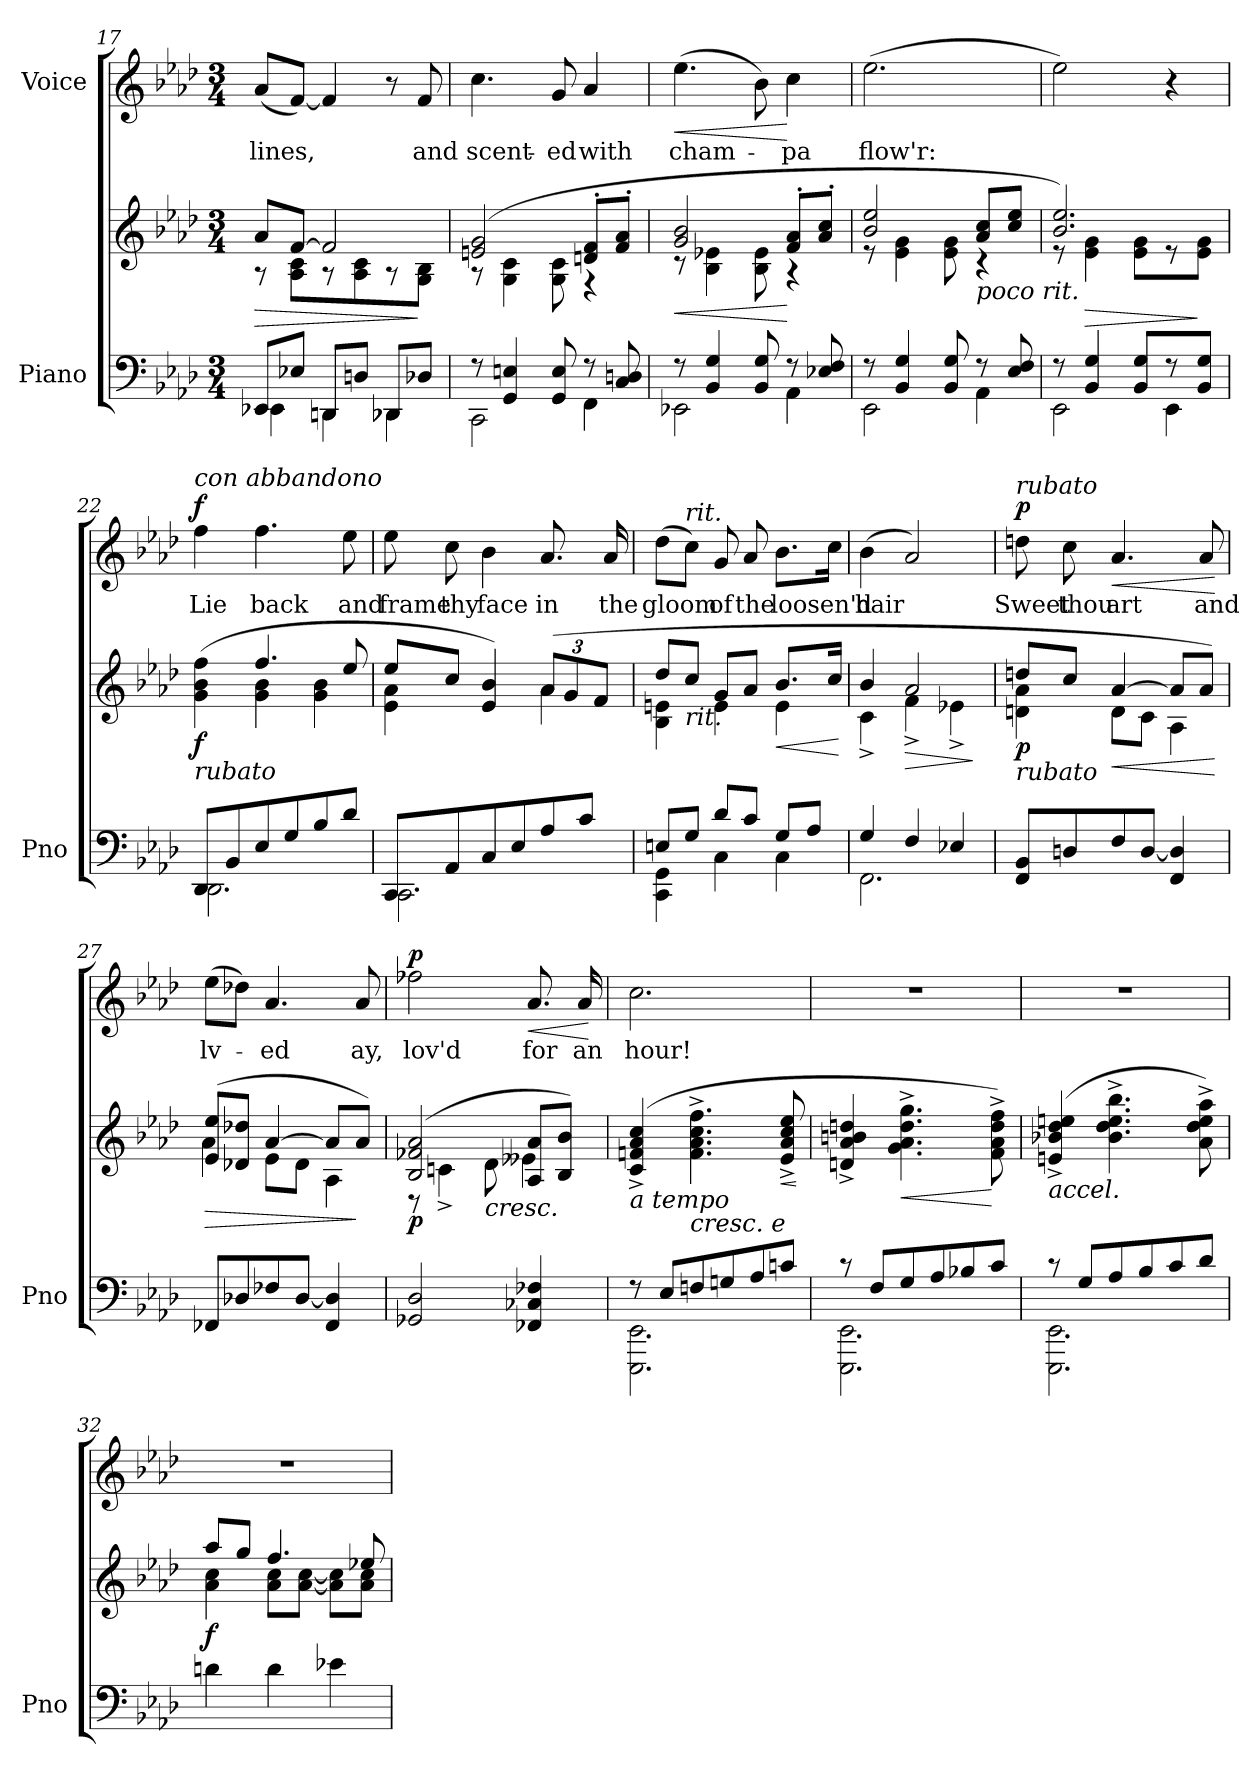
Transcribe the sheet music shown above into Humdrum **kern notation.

**kern	**kern	**dynam	**kern	**text	**dynam
*part2	*part2	*part2	*part1	*part1	*part1
*staff3	*staff2	*staff2/3	*staff1	*staff1	*staff1
*I"Piano	*	*	*I"Voice	*	*
*I'Pno	*	*	*	*	*
*clefF4	*clefG2	*	*clefG2	*	*
*k[b-e-a-d-]	*k[b-e-a-d-]	*	*k[b-e-a-d-]	*	*
*M3/4	*M3/4	*	*M3/4	*	*
=17	=17	=17	=17	=17	=17
*^	*	*	*	*	*
!	!	!	!LO:HP:b	!	!	!
*	*	*^	*	*	*	*
8EE-X/L	4EE-\	8a-/L	8r	>	(8a-/L	lines,	.
8E-X/J	.	[8f/J	8A-\ 8c\L	.	[8f/J)	.	.
8DDn/L	4DD\	2f/]	8r	.	4f/]	.	.
8Dn/J	.	.	8A-\ 8c\	.	.	.	.
8DD-X/L	4DD-\	.	8r	.	8r	.	.
8D-X/J	.	.	8G\ 8B-\J	]	8f/	and	.
=18	=18	=18	=18	=18	=18	=18	=18
8r	2CC\	(2en/ 2g/	8r	.	4.cc\	scent-	.
4GG/ 4En/	.	.	4G\ 4c\	.	.	.	.
8GG/ 8E/	.	.	8G\ 8c\	.	8g/	-ed	.
8r	4FF\	8dn/' 8f/'L	4r	.	4a-/	with	.
8C/ 8Dn/	.	8f/' 8a-/'J	.	.	.	.	.
=19	=19	=19	=19	=19	=19	=19	=19
!	!	!	!	!LO:HP:b	!	!	!LO:HP:b
8r	2EE-X\	2g/ 2b-/	8r	<	(4.ee-\	cham-	<
4BB-/ 4G/	.	.	4B-\ 4e-X\	.	.	.	.
8BB-/ 8G/	.	.	8B-\ 8e-\	.	8b-\)	.	.
8r	4AA-\	8f/' 8a-/'L	4r	[	4cc\	-pa	[
8E-X/ 8F/	.	8a-/' 8cc/'J	.	.	.	.	.
=20	=20	=20	=20	=20	=20	=20	=20
8r	2EE-\	2b-/ 2ee-/	8r	.	(2.ee-\	flow'r:	.
4BB-/ 4G/	.	.	4e-\ 4g\	.	.	.	.
8BB-/ 8G/	.	.	8e-\ 8g\	.	.	.	.
!	!	!LO:TX:b:i:t=poco rit.	!	!	!	!	!
8r	4AA-\	8a-/ 8cc/L	4r	.	.	.	.
8E-/ 8F/	.	8cc/ 8ee-/J	.	.	.	.	.
=21	=21	=21	=21	=21	=21	=21	=21
8r	2EE-\	2.b-/ 2.ee-/)	8r	.	2ee-\)	.	.
!	!	!	!	!LO:HP:b	!	!	!
4BB-/ 4G/	.	.	4e-\ 4g\	>	.	.	.
8BB-/ 8G/L	.	.	8e-\ 8g\L	.	.	.	.
8r	4EE-\	.	8r	.	4r	.	.
8BB-/ 8G/J	.	.	8e-\ 8g\J	]	.	.	.
=22	=22	=22	=22	=22	=22	=22	=22
!	!	!	!	!	!LO:TX:a:i:t=con abbandono	!	!
!	!	!LO:TX:b:i:t=rubato	!	!	!	!	!
!	!	!	!	!LO:DY:b	!	!	!LO:DY:a
8DD-/L	2.DD-\	(4g\ 4b-\ 4ff\	4ryy	f	4ff\	Lie	f
8BB-/	.	.	.	.	.	.	.
8E-/	.	4.ff/	4g\ 4b-\	.	4.ff\	back	.
8G/	.	.	.	.	.	.	.
8B-/	.	.	4g\ 4b-\	.	.	.	.
8d-/J	.	8ee-/	.	.	8ee-\	and	.
=23	=23	=23	=23	=23	=23	=23	=23
8CC/L	2.CC\	8ee-/L	4e-\ 4a-\	.	8ee-\	frame	.
8AA-/	.	8cc/J	.	.	8cc\	thy	.
8C/	.	4e-/ 4b-/)	4ryy	.	4b-\	face	.
8E-/	.	.	.	.	.	.	.
*	*	*Xbrackettup	*	*	*	*	*
8A-/	.	(12a-/L	4a-\	.	8.a-/	in	.
.	.	12g/	.	.	.	.	.
8c/J	.	.	.	.	.	.	.
.	.	12f/J	.	.	.	.	.
.	.	.	.	.	16a-/	the	.
=24	=24	=24	=24	=24	=24	=24	=24
8En/L	4CC\ 4GG\	8dd-/L	4B-\ 4en\	.	(8dd-\L	gloom	.
!	!	!	!	!	!LO:TX:a:i:t=rit.	!	!
!	!	!LO:TX:b:i:t=rit.	!	!	!	!	!
8G/J	.	8cc/J	.	.	8cc\J)	.	.
8d-/L	4C\	8g/L	4e\	.	8g/	of	.
8c/J	.	8a-/J	.	.	8a-/	the	.
!	!	!	!	!LO:HP:b	!	!	!
8G/L	4C\	8.b-/L	4e\	<	8.b-\L	loosen'd	.
8A-/J	.	.	.	.	.	.	.
.	.	16cc/Jk	.	.	16cc\Jk	.	.
*v	*v	*	*	*	*	*	*
*	*v	*v	*	*	*	*
.	.	[	.	.	.
=25	=25	=25	=25	=25	=25
*^	*^	*	*	*	*
4G/	2.FF\	4b-/	4c^\	.	(4b-\	hair	.
!	!	!	!	!LO:HP:b	!	!	!
4F/	.	2a-/	4f^\	>	2a-/)	.	.
4E-X/	.	.	4e-X^\	.	.	.	.
*v	*v	*	*	*	*	*	*
*	*v	*v	*	*	*	*
.	.	]	.	.	.
=26	=26	=26	=26	=26	=26
*	*^	*	*	*	*
!	!	!	!	!LO:TX:a:i:t=rubato	!	!
!	!LO:TX:b:i:t=rubato	!	!	!	!	!
!	!	!	!LO:DY:b	!	!	!LO:DY:a
8FF/ 8BB-/L	8ddn/L	4dn\ 4a-\	p	8ddn\	Sweet	p
8Dn/	8cc/J	.	.	8cc\	thou	.
!	!	!	!LO:HP:b	!	!	!LO:HP:b
8F/	[4a-/	8d\L	<	4.a-/	art	<
[>8D/J	.	8c\J	.	.	.	.
4FF/ 4D/]	8a-/L]	4A-\	.	.	.	.
.	8a-/J)	.	.	8a-/	and	.
*	*v	*v	*	*	*	*
.	.	[	.	.	[
=27	=27	=27	=27	=27	=27
!	!	!LO:HP:b	!	!	!
*	*^	*	*	*	*
8FF-X/L	(8e-/ 8ee-/L	4a-\	>	(8ee-\L	lv-	.
8D-X/	8d-X/ 8dd-X/J	.	.	8dd-X\J)	.	.
8F-X/	[4a-/	8e-\L	.	4.a-/	-ed	.
[>8D-/J	.	8d-\J	.	.	.	.
4FF-/ 4D-/]	8a-/L]	4A-\	.	.	.	.
.	8a-/J)	.	]	8a-/	ay,	.
=28	=28	=28	=28	=28	=28	=28
!	!	!	!LO:DY:b	!	!	!LO:DY:a
2GG-X/ 2D-/	(2B-/ 2f-X/ 2a-/	8r	p	2ff-X\	lov'd	p
.	.	4cn^\	.	.	.	.
!	!	!	!LO:HP:b	!	!	!
.	.	8d-\	<	.	.	.
!	!	!	!	!	!	!LO:HP:b
4FF-X/ 4C-X/ 4F-X/	8A-/ 8a-/L	4e--X\	.	8.a-/	for	<
.	8B-/ 8b-/J)	.	.	.	.	.
.	.	.	.	16a-/	an	.
*	*v	*v	*	*	*	*
.	.	.	.	.	[
=29	=29	=29	=29	=29	=29
*^	*	*	*	*	*
!	!	!LO:TX:b:i:t=a tempo	!	!	!	!
8r	2.EEE-\ 2.EE-\	(4c/^> 4fn/^> 4a-/^> 4cc/^>	.	2.cc\	hour!	.
8E-/L	.	.	.	.	.	.
!	!	!LO:TX:b:i:t=cresc.  e	!	!	!	!
8Fn/	.	4.f\^ 4.a-\^ 4.cc\^ 4.ff\^	.	.	.	.
8Gn/	.	.	.	.	.	.
8A-/	.	.	.	.	.	.
!	!	!	!LO:HP:b	!	!	!
8cn/J	.	8e-/^> 8a-/^> 8cc/^> 8ee-/^>	<	.	.	.
*v	*v	*	*	*	*	*
.	.	[	.	.	.
=30	=30	=30	=30	=30	=30
*^	*	*	*	*	*
8r	2.EEE-\ 2.EE-\	4dn/^> 4a-/^> 4bn/^> 4ddn/^>	.	2.r	.	.
8F/L	.	.	.	.	.	.
!	!	!	!LO:HP:b	!	!	!
8G/	.	4.g\^ 4.a-\^ 4.dd\^ 4.gg\^	<	.	.	.
8A-/	.	.	.	.	.	.
8B-X/	.	.	.	.	.	.
8c/J	.	8f\^ 8a-\^ 8dd\^ 8ff\^)	[	.	.	.
=31	=31	=31	=31	=31	=31	=31
!	!	!LO:TX:b:i:t=accel.	!	!	!	!
8r	2.EEE-\ 2.EE-\	(4en/^> 4b-X/^> 4dd-/^> 4een/^>	.	2.r	.	.
8G/L	.	.	.	.	.	.
8A-/	.	4.b-\^ 4.dd-\^ 4.ee\^ 4.bb-\^	.	.	.	.
8B-/	.	.	.	.	.	.
8c/	.	.	.	.	.	.
8d-/J	.	8a-\^ 8dd-\^ 8ee\^ 8aa-\^)	.	.	.	.
*v	*v	*	*	*	*	*
.	.	[	.	.	.
=32	=32	=32	=32	=32	=32
*	*^	*	*	*	*
!	!	!	!LO:DY:b	!	!	!
4dn\	8aa-/L	4a-\ 4cc\	f	2.r	.	.
.	8gg/J	.	.	.	.	.
4d\	4.ff/	8a-\ 8cc\L	.	.	.	.
.	.	[8a-\ [8cc\J	.	.	.	.
4e-X\	.	8a-\] 8cc\]L	.	.	.	.
.	8ee-X/	8a-\ 8cc\J	.	.	.	.
*	*v	*v	*	*	*	*
=	=	=	=	=	=
*-	*-	*-	*-	*-	*-
